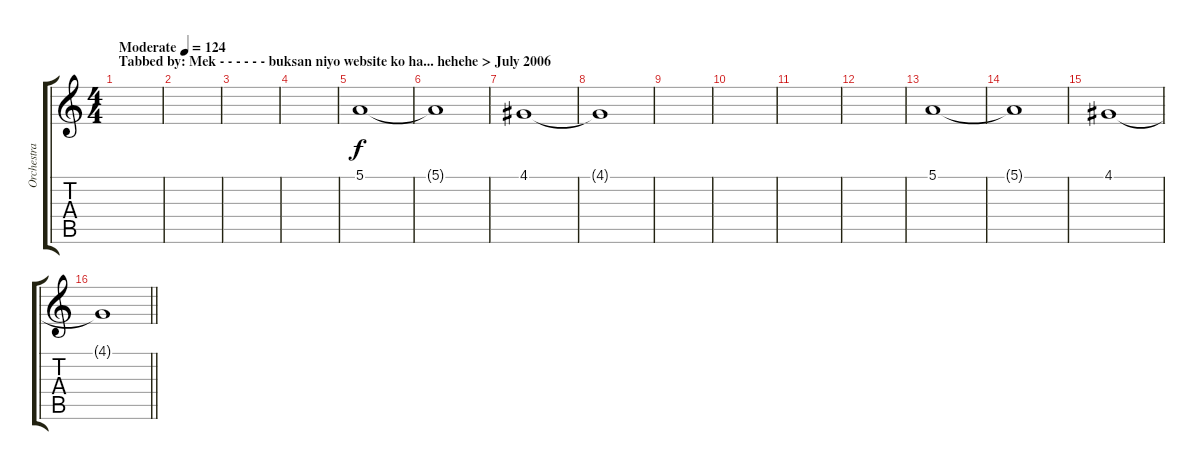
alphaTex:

\track ("Orchestra" "Orchestra") {instrument stringensemble1}
\staff {score tabs}
\tuning (E4 B3 G3 D3 A2 E2) {hide}
\ts (4 4)
\section ("" "Tabbed by: Mek - - - - - - buksan niyo website ko ha... hehehe > July 2006")
\tempo (124 "Moderate")
\clef g2
\ks c
|
|
|
|
5.1.1 |
5.1{t}.1 |
4.1.1 |
4.1{t}.1 |
|
|
|
|
5.1.1 |
5.1{t}.1 |
4.1.1 |
\barLineRight lightlight
4.1{t}.1
